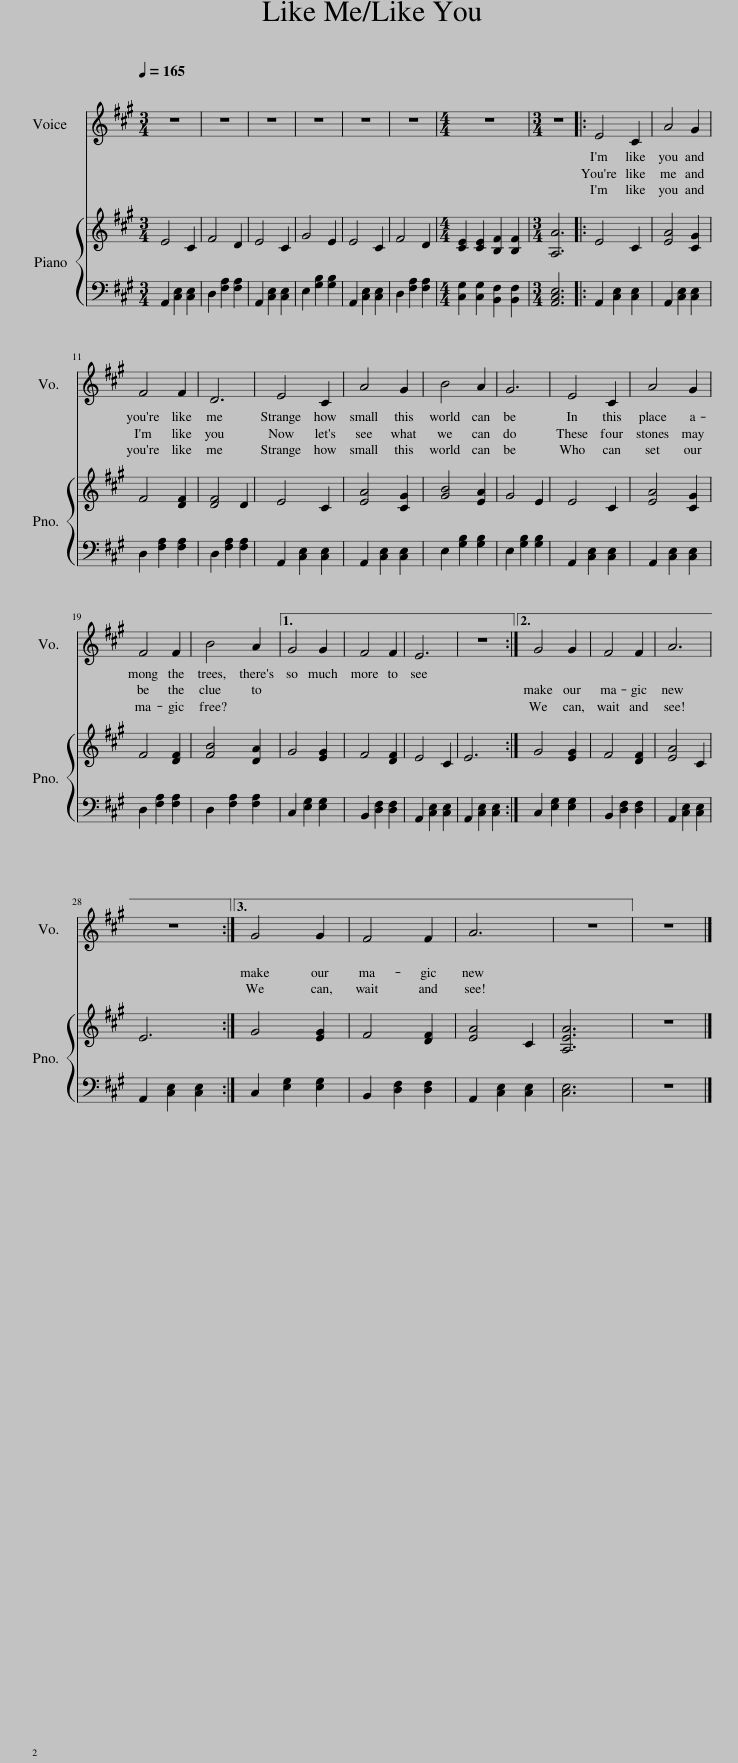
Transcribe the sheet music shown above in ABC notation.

X:1
%%score 1 { 2 | 3 }
L:1/8
Q:1/4=165
M:3/4
I:linebreak $
K:A
V:1 treble
V:2 treble
V:3 bass
V:1
 z6 | z6 | z6 | z6 | z6 | %5
 z6 |[M:4/4] z8 |[M:3/4] z6 |: E4 C2 | A4 G2 |$ %10
 F4 F2 | D6 | E4 C2 | A4 G2 | B4 A2 | %15
 G6 | E4 C2 | A4 G2 |$ F4 F2 | B4 A2 |1 %20
 G4 G2 | F4 F2 | E6 | z6 :|2 G4 G2 | %25
 F4 F2 | A6 |$ z6 :|3 G4 G2 | F4 F2 | %30
 A6 | z6 || z6 |] %33
V:2
 E4 C2 | F4 D2 | E4 C2 | G4 E2 | E4 C2 | %5
 F4 D2 |[M:4/4] [CE]2 [CE]2 [B,F]2 [B,F]2 |[M:3/4] [A,A]6 |: E4 C2 | [EA]4 [CG]2 |$ %10
 F4 [DF]2 | [DF]4 D2 | E4 C2 | [EA]4 [CG]2 | [GB]4 [EA]2 | %15
 G4 E2 | E4 C2 | [EA]4 [CG]2 |$ F4 [DF]2 | [FB]4 [DA]2 |1 %20
 G4 [EG]2 | F4 [DF]2 | E4 C2 | E6 :|2 G4 [EG]2 | %25
 F4 [DF]2 | [EA]4 C2 |$ E6 :|3 G4 [EG]2 | F4 [DF]2 | %30
 [EA]4 C2 | [A,EA]6 || z6 |] %33
V:3
 A,,2 [C,E,]2 [C,E,]2 | D,2 [F,A,]2 [F,A,]2 | A,,2 [C,E,]2 [C,E,]2 | E,2 [G,B,]2 [G,B,]2 | A,,2 [C,E,]2 [C,E,]2 | %5
 D,2 [F,A,]2 [F,A,]2 |[M:4/4] [C,G,]2 [C,G,]2 [B,,F,]2 [B,,F,]2 |[M:3/4] [A,,C,E,]6 |: A,,2 [C,E,]2 [C,E,]2 | A,,2 [C,E,]2 [C,E,]2 |$ %10
 D,2 [F,A,]2 [F,A,]2 | D,2 [F,A,]2 [F,A,]2 | A,,2 [C,E,]2 [C,E,]2 | A,,2 [C,E,]2 [C,E,]2 | E,2 [G,B,]2 [G,B,]2 | %15
 E,2 [G,B,]2 [G,B,]2 | A,,2 [C,E,]2 [C,E,]2 | A,,2 [C,E,]2 [C,E,]2 |$ D,2 [F,A,]2 [F,A,]2 | D,2 [F,A,]2 [F,A,]2 |1 %20
 C,2 [E,G,]2 [E,G,]2 | B,,2 [D,F,]2 [D,F,]2 | A,,2 [C,E,]2 [C,E,]2 | A,,2 [C,E,]2 [C,E,]2 :|2 C,2 [E,G,]2 [E,G,]2 | %25
 B,,2 [D,F,]2 [D,F,]2 | A,,2 [C,E,]2 [C,E,]2 |$ A,,2 [C,E,]2 [C,E,]2 :|3 C,2 [E,G,]2 [E,G,]2 | B,,2 [D,F,]2 [D,F,]2 | %30
 A,,2 [C,E,]2 [C,E,]2 | [C,E,]6 || z6 |] %33
